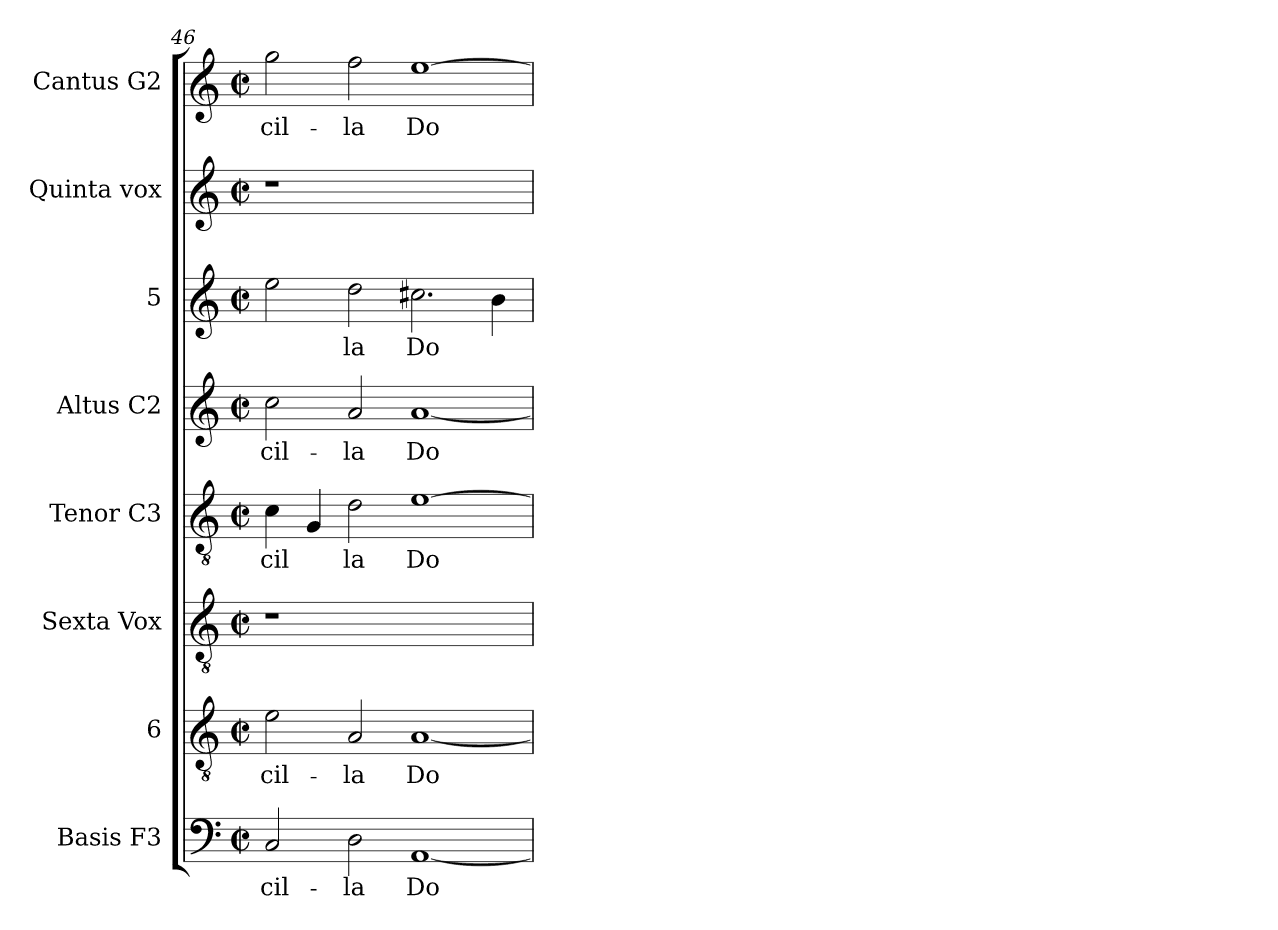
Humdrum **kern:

**kern	**text	**kern	**text	**kern	**kern	**text	**kern	**text	**kern	**text	**kern	**kern	**text
*part8	*part8	*part7	*part7	*part6	*part5	*part5	*part4	*part4	*part3	*part3	*part2	*part1	*part1
*staff8	*staff8	*staff7	*staff7	*staff6	*staff5	*staff5	*staff4	*staff4	*staff3	*staff3	*staff2	*staff1	*staff1
*I"Basis  F3	*	*I"6	*	*I"Sexta  Vox	*I"Tenor  C3	*	*I"Altus  C2	*	*I"5	*	*I"Quinta  vox	*I"Cantus  G2	*
*I'B	*	*	*	*	*I'T	*	*I'A	*	*	*	*	*I'C	*
*clefF4	*	*clefGv2	*	*clefGv2	*clefGv2	*	*clefG2	*	*clefG2	*	*clefG2	*clefG2	*
*k[]	*	*k[]	*	*k[]	*k[]	*	*k[]	*	*k[]	*	*k[]	*k[]	*
*C:	*	*C:	*	*C:	*C:	*	*C:	*	*C:	*	*C:	*C:	*
*M2/2	*	*M2/2	*	*M2/2	*M2/2	*	*M2/2	*	*M2/2	*	*M2/2	*M2/2	*
*met(c|)	*	*met(c|)	*	*met(c|)	*met(c|)	*	*met(c|)	*	*met(c|)	*	*met(c|)	*met(c|)	*
=46	=46	=46	=46	=46	=46	=46	=46	=46	=46	=46	=46	=46	=46
!	!LO:LY:b:cj	!	!LO:LY:b:cj	!	!	!LO:LY:b:cj	!	!LO:LY:b:cj	!	!LO:LY:b:cj	!	!	!LO:LY:b:cj
2C/	-cil-	2e\	-cil-	1r	4c\	-cil-	2cc\	-cil-	2ee\	--	1r	2gg\	-cil-
!	!	!	!	!	!	!LO:LY:b:cj	!	!	!	!	!	!	!
.	.	.	.	.	4G/	--	.	.	.	.	.	.	.
!	!LO:LY:b:cj	!	!LO:LY:b:cj	!	!	!LO:LY:b:cj	!	!LO:LY:b:cj	!	!LO:LY:b:cj	!	!	!LO:LY:b:cj
2D\	-la	2A/	-la	.	2d\	-la	2a/	-la	2dd\	-la	.	2ff\	-la
!	!LO:LY:b:cj	!	!LO:LY:b:cj	!	!	!LO:LY:b:cj	!	!LO:LY:b:cj	!	!LO:LY:b:cj	!	!	!LO:LY:b:cj
[>1AA	Do-	[>1A	Do-	1ryy	[>1e	Do-	[>1a	Do-	2.cc#X\	Do-	1ryy	[>1ee	Do-
!	!	!	!	!	!	!	!	!	!	!LO:LY:b:cj	!	!	!
.	.	.	.	.	.	.	.	.	4b\	--	.	.	.
=	=	=	=	=	=	=	=	=	=	=	=	=	=
*-	*-	*-	*-	*-	*-	*-	*-	*-	*-	*-	*-	*-	*-
